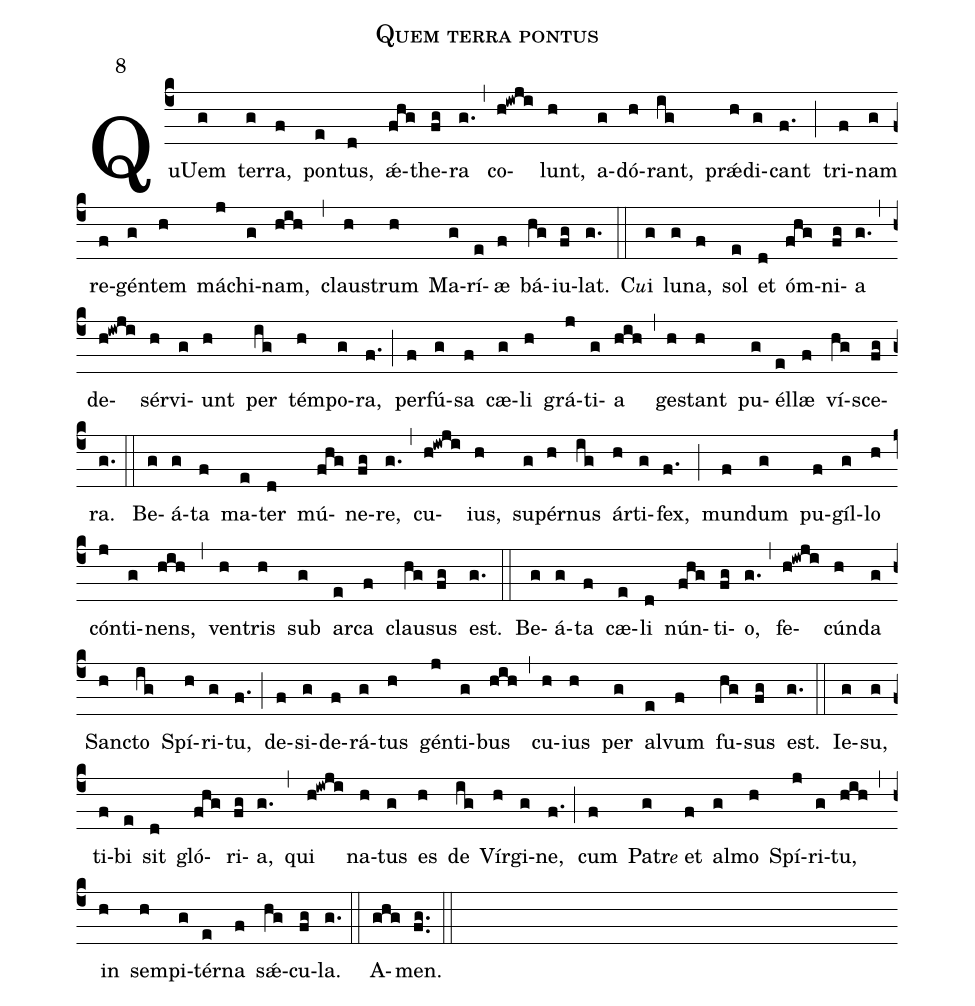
name: Quem terra pontus;
mode: 8;
%%
(c4)
QuUem(g) ter(g)ra,(f) pon(e)tus,(d) ǽ(fhg)the(fg)ra(g.) (,)
co(h!iwji)lunt,(h) a(g)dó(h)rant,(ig) prǽ(h)di(g)cant(f.) (;)
tri(f)nam(g) re(f)gén(g)tem(h) má(j)chi(g)nam,(hih) (,)
clau(h)strum(h) Ma(g)rí(e)æ(f) bá(hg)iu(fg)lat.(g.) (::)

C<e>u</e>{i}(g) lu(g)na,(f) sol(e) et(d) óm(fhg)ni(fg)a(g.) (,)
de(h!iwji)sér(h)vi(g)unt(h) per(ig) tém(h)po(g)ra,(f.) (;)
per(f)fú(g)sa(f) cæ(g)li(h) grá(j)ti(g)a(hih) (,)
ge(h)stant(h) pu(g)él(e)læ(f) ví(hg)sce(fg)ra.(g.) (::)

Be(g)á(g)ta(f) ma(e)ter(d) mú(fhg)ne(fg)re,(g.) (,)
cu(h!iwji)ius,(h) su(g)pér(h)nus(ig) ár(h)ti(g)fex,(f.) (;)
mun(f)dum(g) pu(f)gíl(g)lo(h) cón(j)ti(g)nens,(hih) (,)
ven(h)tris(h) sub(g) ar(e)ca(f) clau(hg)sus(fg) est.(g.) (::)

Be(g)á(g)ta(f) cæ(e)li(d) nún(fhg)ti(fg)o,(g.) (,)
fe(h!iwji)cún(h)da(g) San(h)cto(ig) Spí(h)ri(g)tu,(f.) (;)
de(f)si(g)de(f)rá(g)tus(h) gén(j)ti(g)bus(hih) (,)
cu(h)ius(h) per(g) al(e)vum(f) fu(hg)sus(fg) est.(g.) (::)

Ie(g)su,(g) ti(f)bi(e) sit(d) gló(fhg)ri(fg)a,(g.) (,)
qui(h!iwji) na(h)tus(g) es(h) de(ig) Vír(h)gi(g)ne,(f.) (;)
cum(f) Pa(g)tr<e>e</e> {e}t(f) al(g)mo(h) Spí(j)ri(g)tu,(hih) (,)
in(h) sem(h)pi(g)tér(e)na(f) sǽ(hg)cu(fg)la.(g.) (::)

A(ghg)men.(fg..) (::)
